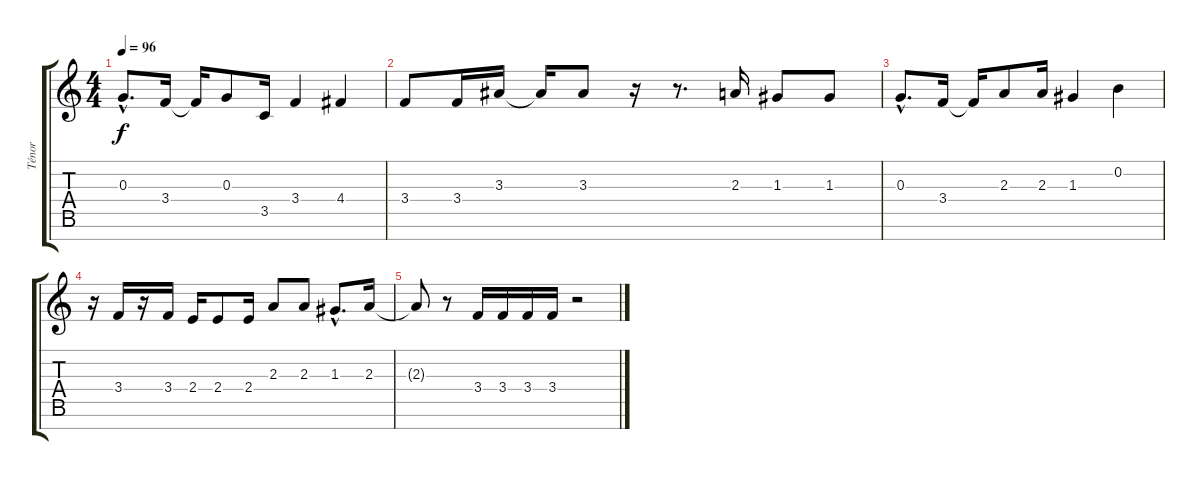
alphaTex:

\track ("Ténor" "Ténor") {instrument acousticguitarnylon}
\staff {score tabs}
\tuning (E4 B3 G3 D3 A2 E2 B1) {hide}
\ts (4 4)
\tempo 96
\clef g2
\ks c
0.3{hac}.8{d dy f} 3.4.16 3.4{t}.16 0.3.8 3.5.16 3.4.4 4.4.4 |
3.4.8 3.4.16 3.3.16 3.3{t}.16 3.3.8 r.16 r.8{d} 2.3.16 1.3.8 1.3.8 |
0.3{hac}.8{d} 3.4.16 3.4{t}.16 2.3.8 2.3.16 1.3.4 0.2.4 |
r.16 3.4.16 r.16 3.4.16 2.4.16 2.4.8 2.4.16 2.3.8 2.3.8 1.3{hac}.8{d} 2.3.16 |
2.3{t}.8 r.8 3.4.16 3.4.16 3.4.16 3.4.16 r.2
